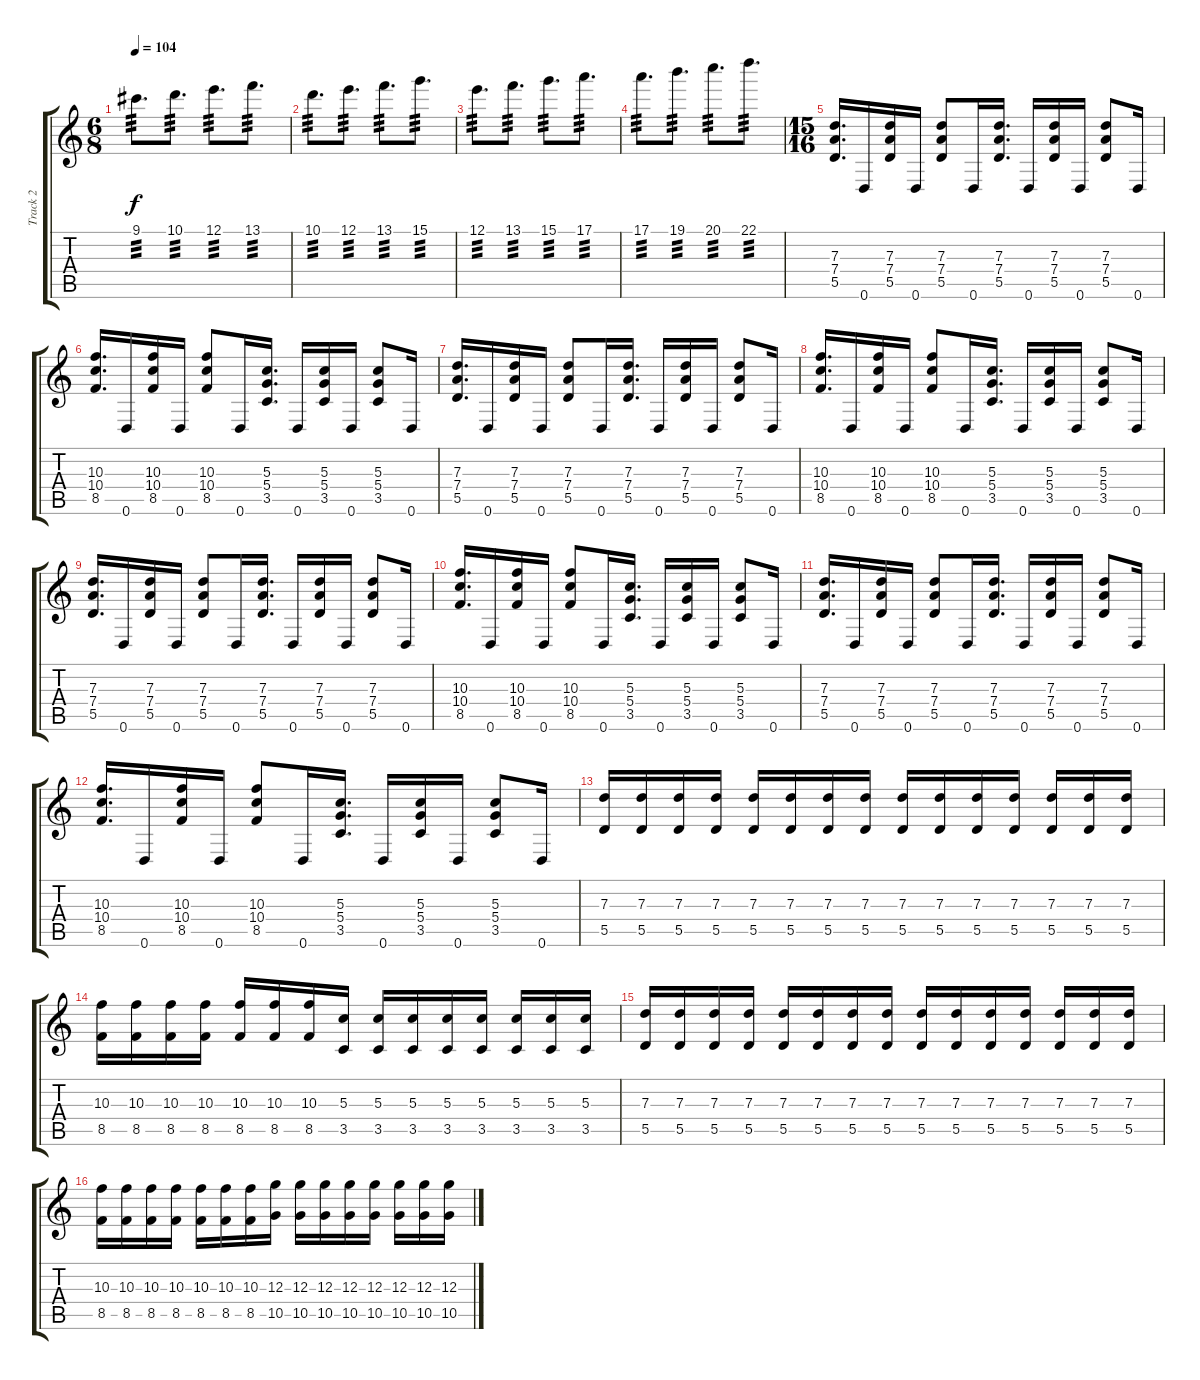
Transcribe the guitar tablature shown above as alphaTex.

\track ("Track 2" "Track 2") {instrument distortionguitar}
\staff {score tabs}
\tuning (E4 B3 G3 D3 A2 D2) {hide}
\ts (6 8)
\tempo 104
\clef g2
\ks c
9.1.8{d tp 3 dy f} 10.1.8{d tp 3} 12.1.8{d tp 3} 13.1.8{d tp 3} |
10.1.8{d tp 3} 12.1.8{d tp 3} 13.1.8{d tp 3} 15.1.8{d tp 3} |
12.1.8{d tp 3} 13.1.8{d tp 3} 15.1.8{d tp 3} 17.1.8{d tp 3} |
17.1.8{d tp 3} 19.1.8{d tp 3} 20.1.8{d tp 3} 22.1.8{d tp 3} |
\ts (15 16)
(7.3 7.4 5.5).16{d} 0.6.16 (7.3 7.4 5.5).16 0.6.16 (7.3 7.4 5.5).8 0.6.16 (7.3 7.4 5.5).16{d} 0.6.16 (7.3 7.4 5.5).16 0.6.16 (7.3 7.4 5.5).8 0.6.16 |
(10.3 10.4 8.5).16{d} 0.6.16 (10.3 10.4 8.5).16 0.6.16 (10.3 10.4 8.5).8 0.6.16 (5.3 5.4 3.5).16{d} 0.6.16 (5.3 5.4 3.5).16 0.6.16 (5.3 5.4 3.5).8 0.6.16 |
(7.3 7.4 5.5).16{d} 0.6.16 (7.3 7.4 5.5).16 0.6.16 (7.3 7.4 5.5).8 0.6.16 (7.3 7.4 5.5).16{d} 0.6.16 (7.3 7.4 5.5).16 0.6.16 (7.3 7.4 5.5).8 0.6.16 |
(10.3 10.4 8.5).16{d} 0.6.16 (10.3 10.4 8.5).16 0.6.16 (10.3 10.4 8.5).8 0.6.16 (5.3 5.4 3.5).16{d} 0.6.16 (5.3 5.4 3.5).16 0.6.16 (5.3 5.4 3.5).8 0.6.16 |
(7.3 7.4 5.5).16{d} 0.6.16 (7.3 7.4 5.5).16 0.6.16 (7.3 7.4 5.5).8 0.6.16 (7.3 7.4 5.5).16{d} 0.6.16 (7.3 7.4 5.5).16 0.6.16 (7.3 7.4 5.5).8 0.6.16 |
(10.3 10.4 8.5).16{d} 0.6.16 (10.3 10.4 8.5).16 0.6.16 (10.3 10.4 8.5).8 0.6.16 (5.3 5.4 3.5).16{d} 0.6.16 (5.3 5.4 3.5).16 0.6.16 (5.3 5.4 3.5).8 0.6.16 |
(7.3 7.4 5.5).16{d} 0.6.16 (7.3 7.4 5.5).16 0.6.16 (7.3 7.4 5.5).8 0.6.16 (7.3 7.4 5.5).16{d} 0.6.16 (7.3 7.4 5.5).16 0.6.16 (7.3 7.4 5.5).8 0.6.16 |
(10.3 10.4 8.5).16{d} 0.6.16 (10.3 10.4 8.5).16 0.6.16 (10.3 10.4 8.5).8 0.6.16 (5.3 5.4 3.5).16{d} 0.6.16 (5.3 5.4 3.5).16 0.6.16 (5.3 5.4 3.5).8 0.6.16 |
(7.3 5.5).16 (7.3 5.5).16 (7.3 5.5).16 (7.3 5.5).16 (7.3 5.5).16 (7.3 5.5).16 (7.3 5.5).16 (7.3 5.5).16 (7.3 5.5).16 (7.3 5.5).16 (7.3 5.5).16 (7.3 5.5).16 (7.3 5.5).16 (7.3 5.5).16 (7.3 5.5).16 |
(10.3 8.5).16 (10.3 8.5).16 (10.3 8.5).16 (10.3 8.5).16 (10.3 8.5).16 (10.3 8.5).16 (10.3 8.5).16 (5.3 3.5).16 (5.3 3.5).16 (5.3 3.5).16 (5.3 3.5).16 (5.3 3.5).16 (5.3 3.5).16 (5.3 3.5).16 (5.3 3.5).16 |
(7.3 5.5).16 (7.3 5.5).16 (7.3 5.5).16 (7.3 5.5).16 (7.3 5.5).16 (7.3 5.5).16 (7.3 5.5).16 (7.3 5.5).16 (7.3 5.5).16 (7.3 5.5).16 (7.3 5.5).16 (7.3 5.5).16 (7.3 5.5).16 (7.3 5.5).16 (7.3 5.5).16 |
(10.3 8.5).16 (10.3 8.5).16 (10.3 8.5).16 (10.3 8.5).16 (10.3 8.5).16 (10.3 8.5).16 (10.3 8.5).16 (12.3 10.5).16 (12.3 10.5).16 (12.3 10.5).16 (12.3 10.5).16 (12.3 10.5).16 (12.3 10.5).16 (12.3 10.5).16 (12.3 10.5).16
